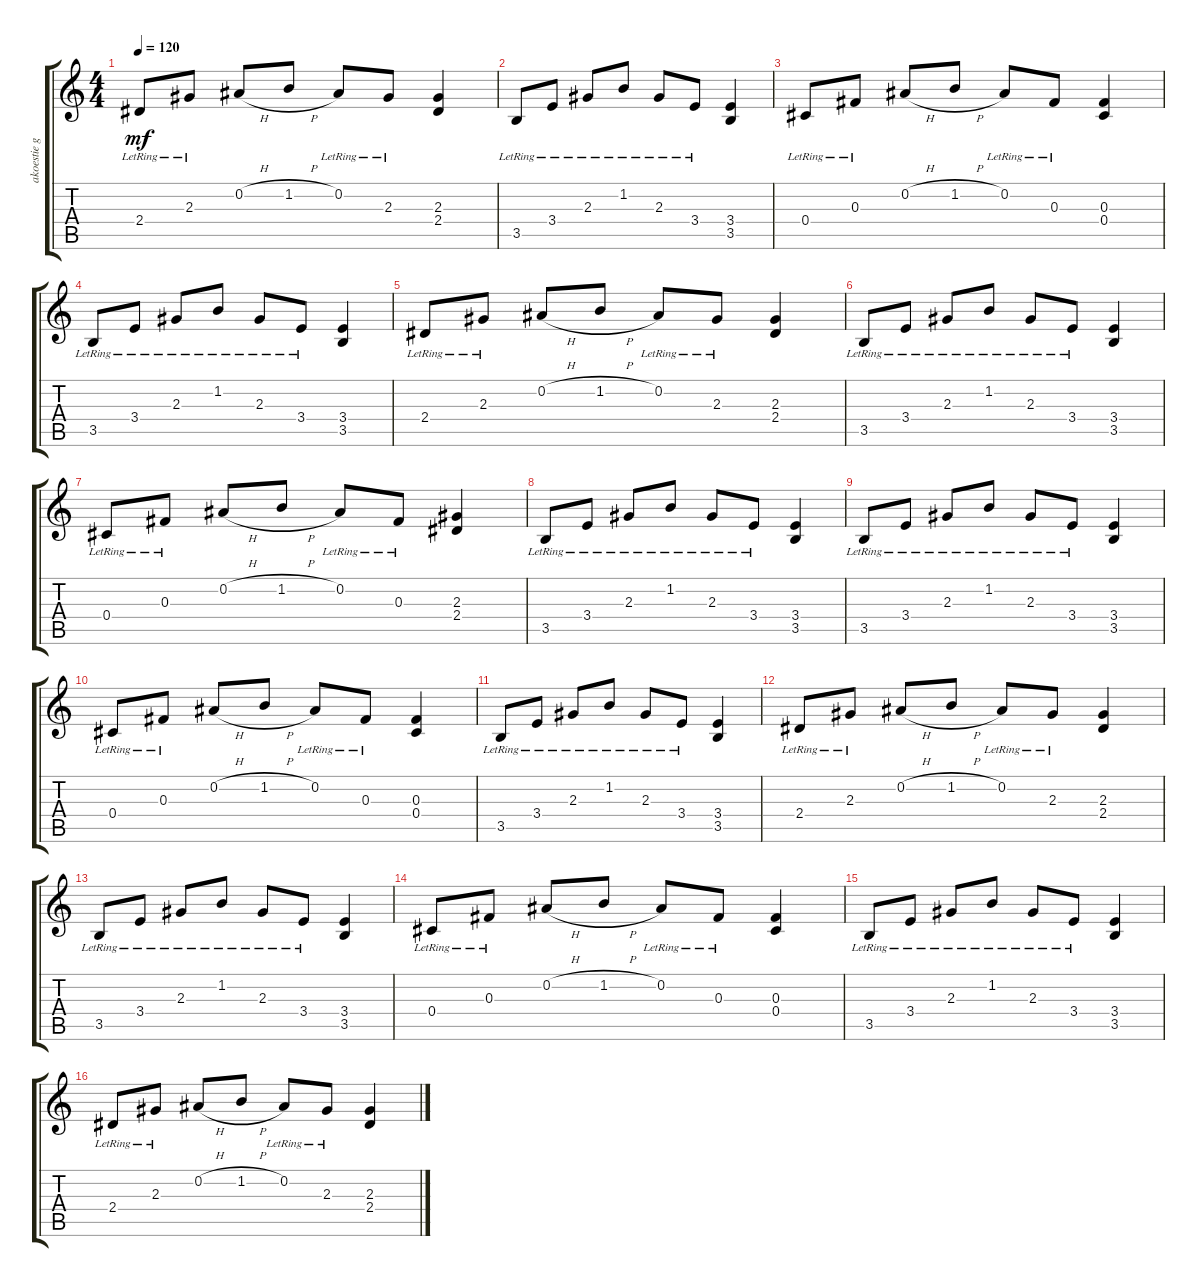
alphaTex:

\track ("akoestie guitar" "akoestie g") {instrument acousticguitarsteel}
\staff {score tabs}
\tuning (Eb4 Bb3 Gb3 Db3 Ab2 Eb2) {hide}
\ts (4 4)
\tempo 120
\clef g2
\ks c
2.4{lr}.8{dy mf} 2.3{lr}.8 0.2{h}.8 1.2{h}.8 0.2{lr}.8 2.3{lr}.8 (2.3 2.4).4 |
3.5{lr}.8 3.4{lr}.8 2.3{lr}.8 1.2{lr}.8 2.3{lr}.8 3.4{lr}.8 (3.4 3.5).4 |
0.4{lr}.8 0.3{lr}.8 0.2{h}.8 1.2{h}.8 0.2{lr}.8 0.3{lr}.8 (0.3 0.4).4 |
3.5{lr}.8 3.4{lr}.8 2.3{lr}.8 1.2{lr}.8 2.3{lr}.8 3.4{lr}.8 (3.4 3.5).4 |
2.4{lr}.8 2.3{lr}.8 0.2{h}.8 1.2{h}.8 0.2{lr}.8 2.3{lr}.8 (2.3 2.4).4 |
3.5{lr}.8 3.4{lr}.8 2.3{lr}.8 1.2{lr}.8 2.3{lr}.8 3.4{lr}.8 (3.4 3.5).4 |
0.4{lr}.8 0.3{lr}.8 0.2{h}.8 1.2{h}.8 0.2{lr}.8 0.3{lr}.8 (2.3 2.4).4 |
3.5{lr}.8 3.4{lr}.8 2.3{lr}.8 1.2{lr}.8 2.3{lr}.8 3.4{lr}.8 (3.4 3.5).4 |
3.5{lr}.8 3.4{lr}.8 2.3{lr}.8 1.2{lr}.8 2.3{lr}.8 3.4{lr}.8 (3.4 3.5).4 |
0.4{lr}.8 0.3{lr}.8 0.2{h}.8 1.2{h}.8 0.2{lr}.8 0.3{lr}.8 (0.3 0.4).4 |
3.5{lr}.8 3.4{lr}.8 2.3{lr}.8 1.2{lr}.8 2.3{lr}.8 3.4{lr}.8 (3.4 3.5).4 |
2.4{lr}.8 2.3{lr}.8 0.2{h}.8 1.2{h}.8 0.2{lr}.8 2.3{lr}.8 (2.3 2.4).4 |
3.5{lr}.8 3.4{lr}.8 2.3{lr}.8 1.2{lr}.8 2.3{lr}.8 3.4{lr}.8 (3.4 3.5).4 |
0.4{lr}.8 0.3{lr}.8 0.2{h}.8 1.2{h}.8 0.2{lr}.8 0.3{lr}.8 (0.3 0.4).4 |
3.5{lr}.8 3.4{lr}.8 2.3{lr}.8 1.2{lr}.8 2.3{lr}.8 3.4{lr}.8 (3.4 3.5).4 |
2.4{lr}.8 2.3{lr}.8 0.2{h}.8 1.2{h}.8 0.2{lr}.8 2.3{lr}.8 (2.3 2.4).4
